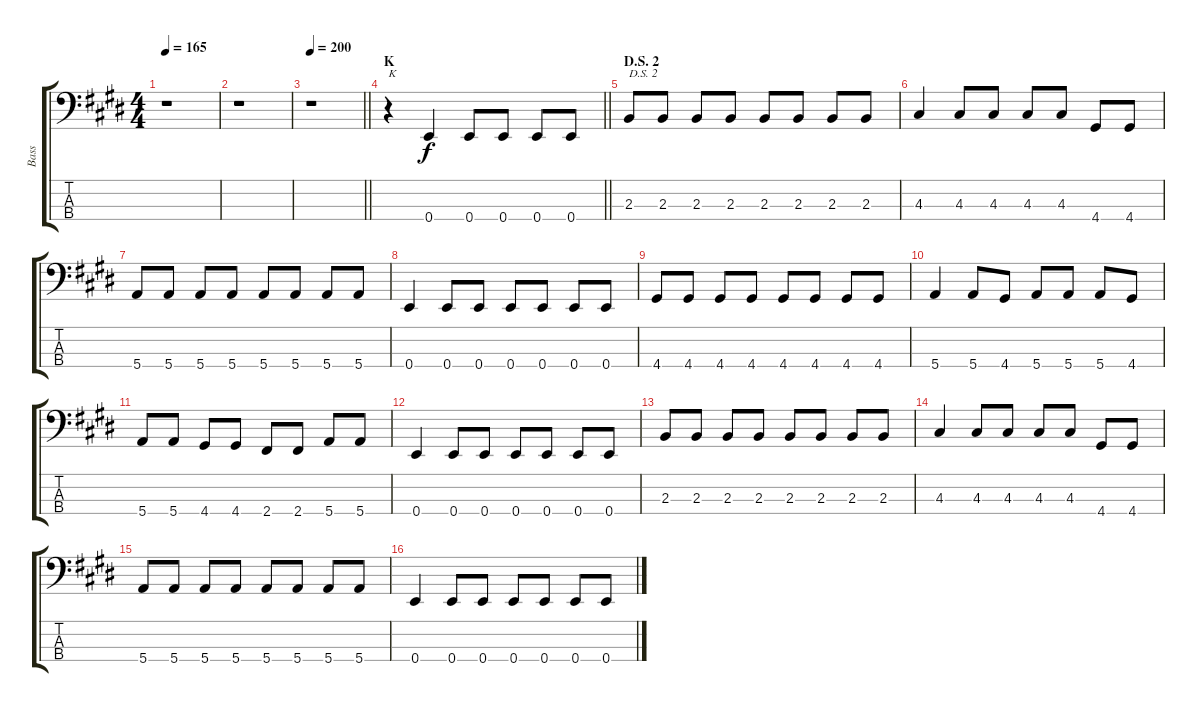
\track ("Bass" "Bass") {instrument electricbasspick}
\staff {score tabs}
\tuning (G2 D2 A1 E1) {hide}
\ts (4 4)
\tempo 165
\clef f4
\ks e
r.1{dy f} |
r.1 |
\tempo 200
\barLineRight lightlight
r.1 |
\section ("" "K")
\barLineRight lightlight
r.4{txt "K"} 0.4.4 0.4.8 0.4.8 0.4.8 0.4.8 |
\section ("" "D.S. 2")
2.3.8{txt "D.S. 2"} 2.3.8 2.3.8 2.3.8 2.3.8 2.3.8 2.3.8 2.3.8 |
4.3.4 4.3.8 4.3.8 4.3.8 4.3.8 4.4.8 4.4.8 |
5.4.8 5.4.8 5.4.8 5.4.8 5.4.8 5.4.8 5.4.8 5.4.8 |
0.4.4 0.4.8 0.4.8 0.4.8 0.4.8 0.4.8 0.4.8 |
4.4.8 4.4.8 4.4.8 4.4.8 4.4.8 4.4.8 4.4.8 4.4.8 |
5.4.4 5.4.8 4.4.8 5.4.8 5.4.8 5.4.8 4.4.8 |
5.4.8 5.4.8 4.4.8 4.4.8 2.4.8 2.4.8 5.4.8 5.4.8 |
0.4.4 0.4.8 0.4.8 0.4.8 0.4.8 0.4.8 0.4.8 |
2.3.8 2.3.8 2.3.8 2.3.8 2.3.8 2.3.8 2.3.8 2.3.8 |
4.3.4 4.3.8 4.3.8 4.3.8 4.3.8 4.4.8 4.4.8 |
5.4.8 5.4.8 5.4.8 5.4.8 5.4.8 5.4.8 5.4.8 5.4.8 |
0.4.4 0.4.8 0.4.8 0.4.8 0.4.8 0.4.8 0.4.8
